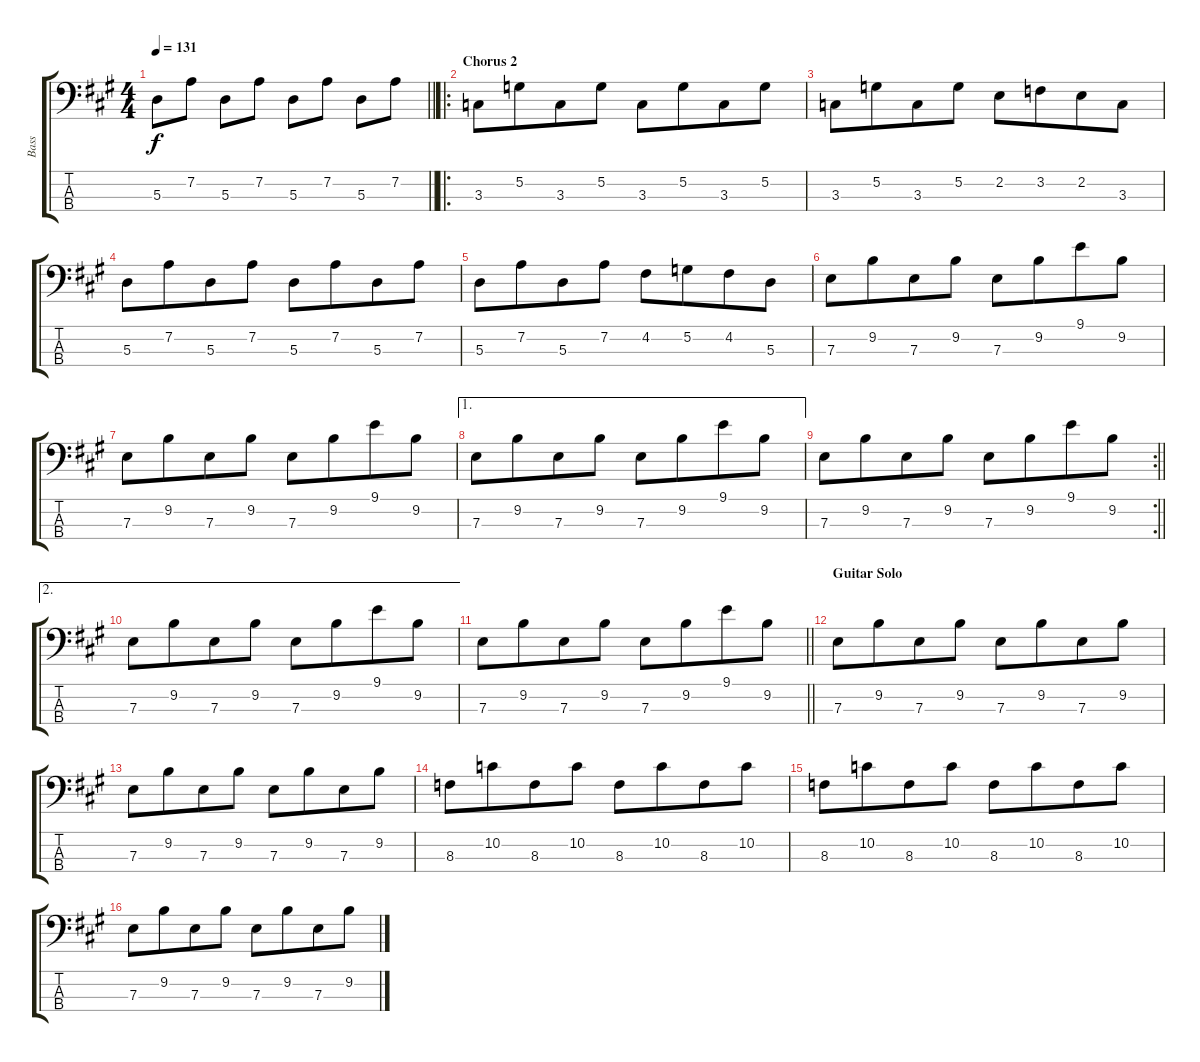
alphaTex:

\track ("Bass" "Bass") {instrument electricbassfinger}
\staff {score tabs}
\tuning (G2 D2 A1 E1) {hide}
\ts (4 4)
\tempo 131
\clef f4
\barLineRight lightlight
\ks a
5.3.8{dy f} 7.2.8 5.3.8 7.2.8 5.3.8 7.2.8 5.3.8 7.2.8 |
\ro
\section ("" "Chorus 2")
3.3.8 5.2.8{beam merge} 3.3.8 5.2.8{beam split} 3.3.8 5.2.8{beam merge} 3.3.8 5.2.8 |
3.3.8 5.2.8{beam merge} 3.3.8 5.2.8 2.2.8 3.2.8{beam merge} 2.2.8 3.3.8 |
5.3.8 7.2.8{beam merge} 5.3.8 7.2.8 5.3.8 7.2.8{beam merge} 5.3.8 7.2.8 |
5.3.8 7.2.8{beam merge} 5.3.8 7.2.8 4.2.8 5.2.8{beam merge} 4.2.8 5.3.8 |
7.3.8 9.2.8{beam merge} 7.3.8 9.2.8 7.3.8 9.2.8{beam merge} 9.1.8 9.2.8 |
7.3.8 9.2.8{beam merge} 7.3.8 9.2.8 7.3.8 9.2.8{beam merge} 9.1.8 9.2.8 |
\ae 1
7.3.8 9.2.8{beam merge} 7.3.8 9.2.8 7.3.8 9.2.8{beam merge} 9.1.8 9.2.8 |
\rc 2
\barLineRight lightlight
7.3.8 9.2.8{beam merge} 7.3.8 9.2.8 7.3.8 9.2.8{beam merge} 9.1.8 9.2.8 |
\ae 2
7.3.8 9.2.8{beam merge} 7.3.8 9.2.8 7.3.8 9.2.8{beam merge} 9.1.8 9.2.8 |
\barLineRight lightlight
7.3.8 9.2.8{beam merge} 7.3.8 9.2.8 7.3.8 9.2.8{beam merge} 9.1.8 9.2.8 |
\section ("" "Guitar Solo")
7.3.8 9.2.8{beam merge} 7.3.8 9.2.8 7.3.8 9.2.8{beam merge} 7.3.8 9.2.8 |
7.3.8 9.2.8{beam merge} 7.3.8 9.2.8 7.3.8 9.2.8{beam merge} 7.3.8 9.2.8 |
8.3.8 10.2.8{beam merge} 8.3.8 10.2.8 8.3.8 10.2.8{beam merge} 8.3.8 10.2.8 |
8.3.8 10.2.8{beam merge} 8.3.8 10.2.8 8.3.8 10.2.8{beam merge} 8.3.8 10.2.8 |
7.3.8 9.2.8{beam merge} 7.3.8 9.2.8 7.3.8 9.2.8{beam merge} 7.3.8 9.2.8
